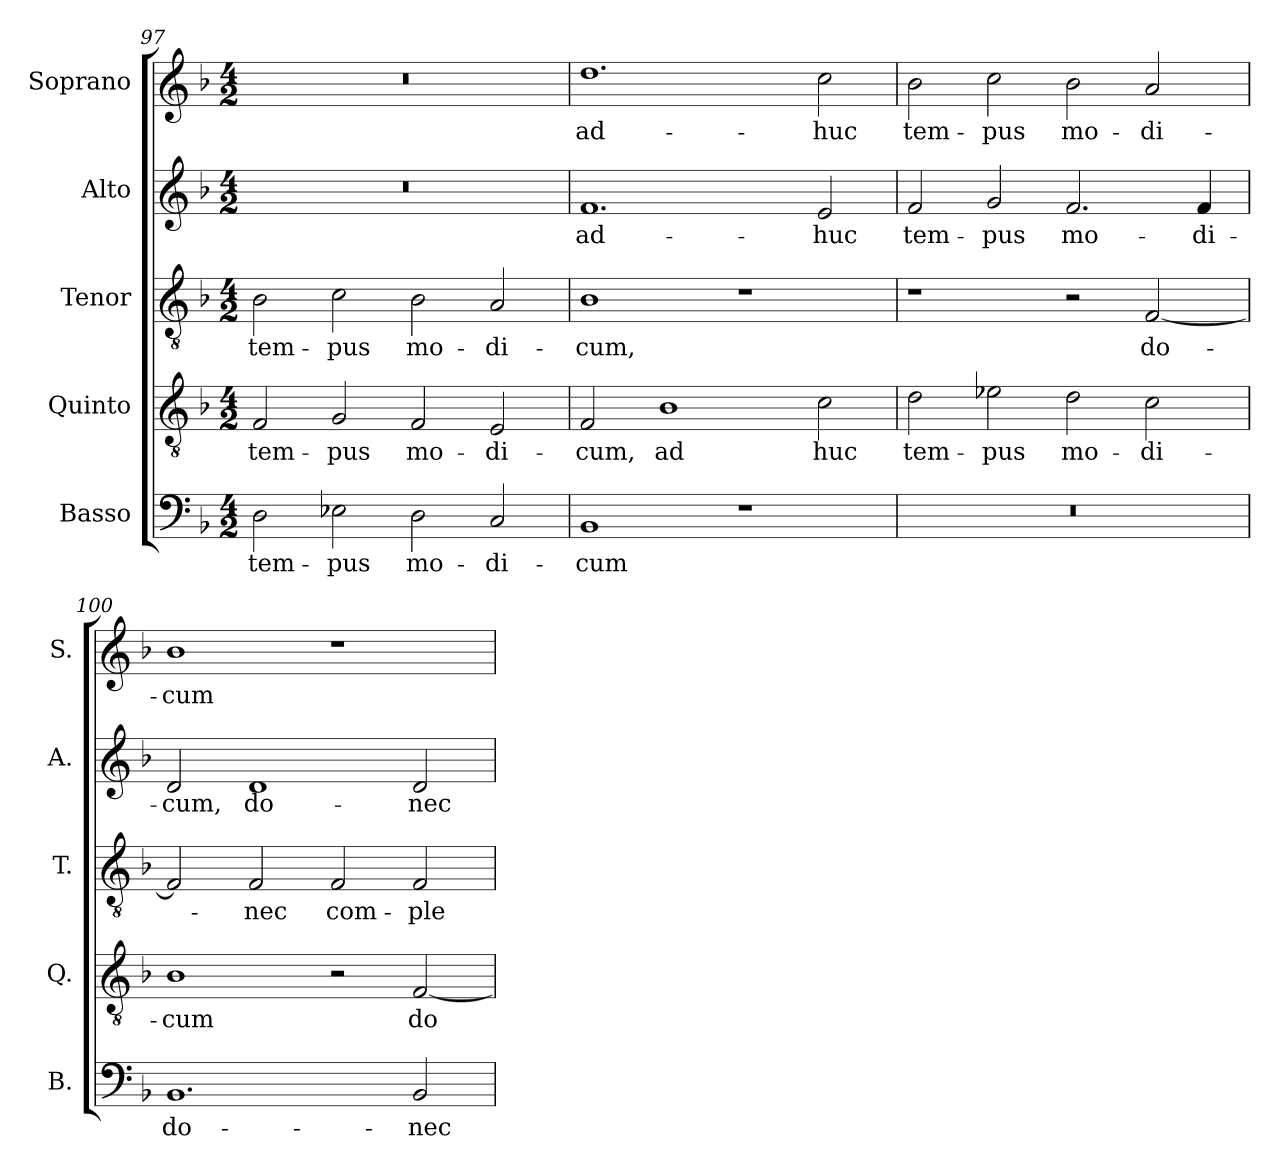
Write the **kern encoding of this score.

**kern	**text	**kern	**text	**kern	**text	**kern	**text	**kern	**text
*part5	*part5	*part4	*part4	*part3	*part3	*part2	*part2	*part1	*part1
*staff5	*staff5	*staff4	*staff4	*staff3	*staff3	*staff2	*staff2	*staff1	*staff1
*I"Basso	*	*I"Quinto	*	*I"Tenor	*	*I"Alto	*	*I"Soprano	*
*I'B.	*	*I'Q.	*	*I'T.	*	*I'A.	*	*I'S.	*
*clefF4	*	*clefGv2	*	*clefGv2	*	*clefG2	*	*clefG2	*
*	*	*ITrd7c12	*	*ITrd7c12	*	*	*	*	*
*k[b-]	*	*k[b-]	*	*k[b-]	*	*k[b-]	*	*k[b-]	*
*F:	*	*F:	*	*F:	*	*F:	*	*F:	*
*M4/2	*	*M4/2	*	*M4/2	*	*M4/2	*	*M4/2	*
=97	=97	=97	=97	=97	=97	=97	=97	=97	=97
!	!LO:LY:b:color=#000000	!	!	!	!	!	!	!	!
!	!	!	!LO:LY:b:color=#000000	!	!	!	!	!	!
!	!	!	!	!	!LO:LY:b:color=#000000	!LO:N:vis=1	!	!LO:N:vis=1	!
2Di\	tem-	2FFi/	tem-	2BB-i\	tem-	0r	.	0r	.
!	!LO:LY:b:color=#000000	!	!	!	!	!	!	!	!
!	!	!	!LO:LY:b:color=#000000	!	!	!	!	!	!
!	!	!	!	!	!LO:LY:b:color=#000000	!	!	!	!
2E-Xi\	-pus	2GGi/	-pus	2Ci\	-pus	.	.	.	.
!	!LO:LY:b:color=#000000	!	!	!	!	!	!	!	!
!	!	!	!LO:LY:b:color=#000000	!	!	!	!	!	!
!	!	!	!	!	!LO:LY:b:color=#000000	!	!	!	!
2Di\	mo-	2FFi/	mo-	2BB-i\	mo-	.	.	.	.
!	!LO:LY:b:color=#000000	!	!	!	!	!	!	!	!
!	!	!	!LO:LY:b:color=#000000	!	!	!	!	!	!
!	!	!	!	!	!LO:LY:b:color=#000000	!	!	!	!
2Ci/	-di-	2EEi/	-di-	2AAi/	-di-	.	.	.	.
=98	=98	=98	=98	=98	=98	=98	=98	=98	=98
!	!LO:LY:b:color=#000000	!	!	!	!	!	!	!	!
!	!	!	!LO:LY:b:color=#000000	!	!	!	!	!	!
!	!	!	!	!	!LO:LY:b:color=#000000	!	!	!	!
!	!	!	!	!	!	!	!LO:LY:b:color=#000000	!	!
!	!	!	!	!	!	!	!	!	!LO:LY:b:color=#000000
1BB-i	-cum	2FFi/	-cum,	1BB-i	-cum,	1.fi	ad-	1.ddi	ad-
!	!	!	!LO:LY:b:color=#000000	!	!	!	!	!	!
.	.	1BB-i	ad	.	.	.	.	.	.
1r	.	.	.	1r	.	.	.	.	.
!	!	!	!LO:LY:b:color=#000000	!	!	!	!	!	!
!	!	!	!	!	!	!	!LO:LY:b:color=#000000	!	!
!	!	!	!	!	!	!	!	!	!LO:LY:b:color=#000000
.	.	2Ci\	huc	.	.	2ei/	-huc	2cci\	-huc
!!LO:PB:g=z
=99	=99	=99	=99	=99	=99	=99	=99	=99	=99
!LO:N:vis=1	!	!	!	!	!	!	!	!	!
!	!	!	!LO:LY:b:color=#000000	!	!	!	!	!	!
!	!	!	!	!	!	!	!LO:LY:b:color=#000000	!	!
!	!	!	!	!	!	!	!	!	!LO:LY:b:color=#000000
0r	.	2Di\	tem-	1r	.	2fi/	tem-	2b-i\	tem-
!	!	!	!LO:LY:b:color=#000000	!	!	!	!	!	!
!	!	!	!	!	!	!	!LO:LY:b:color=#000000	!	!
!	!	!	!	!	!	!	!	!	!LO:LY:b:color=#000000
.	.	2E-Xi\	-pus	.	.	2gi/	-pus	2cci\	-pus
!	!	!	!LO:LY:b:color=#000000	!	!	!	!	!	!
!	!	!	!	!	!	!	!LO:LY:b:color=#000000	!	!
!	!	!	!	!	!	!	!	!	!LO:LY:b:color=#000000
.	.	2Di\	mo-	2r	.	2.fi/	mo-	2b-i\	mo-
!	!	!	!LO:LY:b:color=#000000	!	!	!	!	!	!
!	!	!	!	!	!LO:LY:b:color=#000000	!	!	!	!
!	!	!	!	!	!	!	!	!	!LO:LY:b:color=#000000
.	.	2Ci\	-di-	[2FFi/	do-	.	.	2ai/	-di-
!	!	!	!	!	!	!	!LO:LY:b:color=#000000	!	!
.	.	.	.	.	.	4fi/	-di-	.	.
=100	=100	=100	=100	=100	=100	=100	=100	=100	=100
!	!LO:LY:b:color=#000000	!	!	!	!	!	!	!	!
!	!	!	!LO:LY:b:color=#000000	!	!	!	!	!	!
!	!	!	!	!	!	!	!LO:LY:b:color=#000000	!	!
!	!	!	!	!	!	!	!	!	!LO:LY:b:color=#000000
1.BB-i	do-	1BB-i	-cum	2FFi/]	.	2di/	-cum,	1b-i	-cum
!	!	!	!	!	!LO:LY:b:color=#000000	!	!	!	!
!	!	!	!	!	!	!	!LO:LY:b:color=#000000	!	!
.	.	.	.	2FFi/	-nec	1di	do-	.	.
!	!	!	!	!	!LO:LY:b:color=#000000	!	!	!	!
.	.	2r	.	2FFi/	com-	.	.	1r	.
!	!LO:LY:b:color=#000000	!	!	!	!	!	!	!	!
!	!	!	!LO:LY:b:color=#000000	!	!	!	!	!	!
!	!	!	!	!	!LO:LY:b:color=#000000	!	!	!	!
!	!	!	!	!	!	!	!LO:LY:b:color=#000000	!	!
2BB-i/	-nec	[2FFi/	do-	2FFi/	-ple-	2di/	-nec	.	.
=	=	=	=	=	=	=	=	=	=
*-	*-	*-	*-	*-	*-	*-	*-	*-	*-
